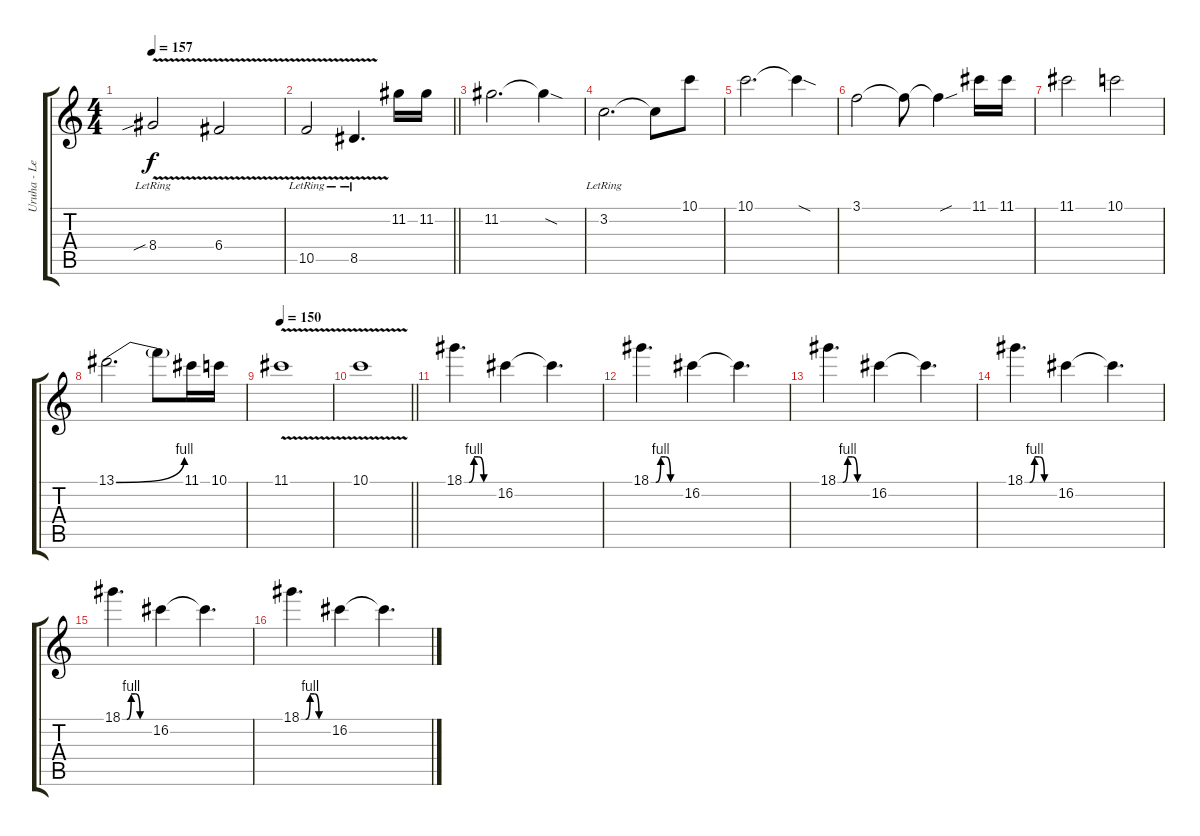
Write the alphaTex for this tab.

\track ("Uruha - Lead Guitar" "Uruha - Le") {instrument distortionguitar}
\staff {score tabs}
\tuning (D4 A3 F3 C3 G2 D2) {hide}
\ts (4 4)
\tempo 157
\clef g2
\ks c
8.4{v sib lr}.2{dy f} 6.4{v}.2 |
\barLineRight lightlight
10.5{v lr}.2 8.5{v lr}.4{d} 11.2.16 11.2.16 |
\section ("" "")
11.2.2{d} 11.2{sod t}.4 |
3.2{lr}.2{d} 3.2{t}.8 10.1.8 |
10.1.2{d} 10.1{sod t}.4 |
3.1.2 3.1{t}.8 3.1{sou t}.4 11.1.16 11.1.16 |
11.1.2 10.1.2 |
13.1{be (bend 0 0 60 4)}.2{d} 13.1{t}.8 11.1.16 10.1.16 |
\tempo 150
11.1{v}.1 |
\barLineRight lightlight
10.1{v}.1 |
\section ("" "")
18.1{be (custom 0 0 10 0 20 4 30 4 40 0 60 0)}.4{d} 16.2.4 16.2{t}.4{d} |
18.1{be (custom 0 0 10 0 20 4 30 4 40 0 60 0)}.4{d} 16.2.4 16.2{t}.4{d} |
18.1{be (custom 0 0 10 0 20 4 30 4 40 0 60 0)}.4{d} 16.2.4 16.2{t}.4{d} |
18.1{be (custom 0 0 10 0 20 4 30 4 40 0 60 0)}.4{d} 16.2.4 16.2{t}.4{d} |
18.1{be (custom 0 0 10 0 20 4 30 4 40 0 60 0)}.4{d volume 0} 16.2.4 16.2{t}.4{d} |
18.1{be (custom 0 0 10 0 20 4 30 4 40 0 60 0)}.4{d} 16.2.4 16.2{t}.4{d}
